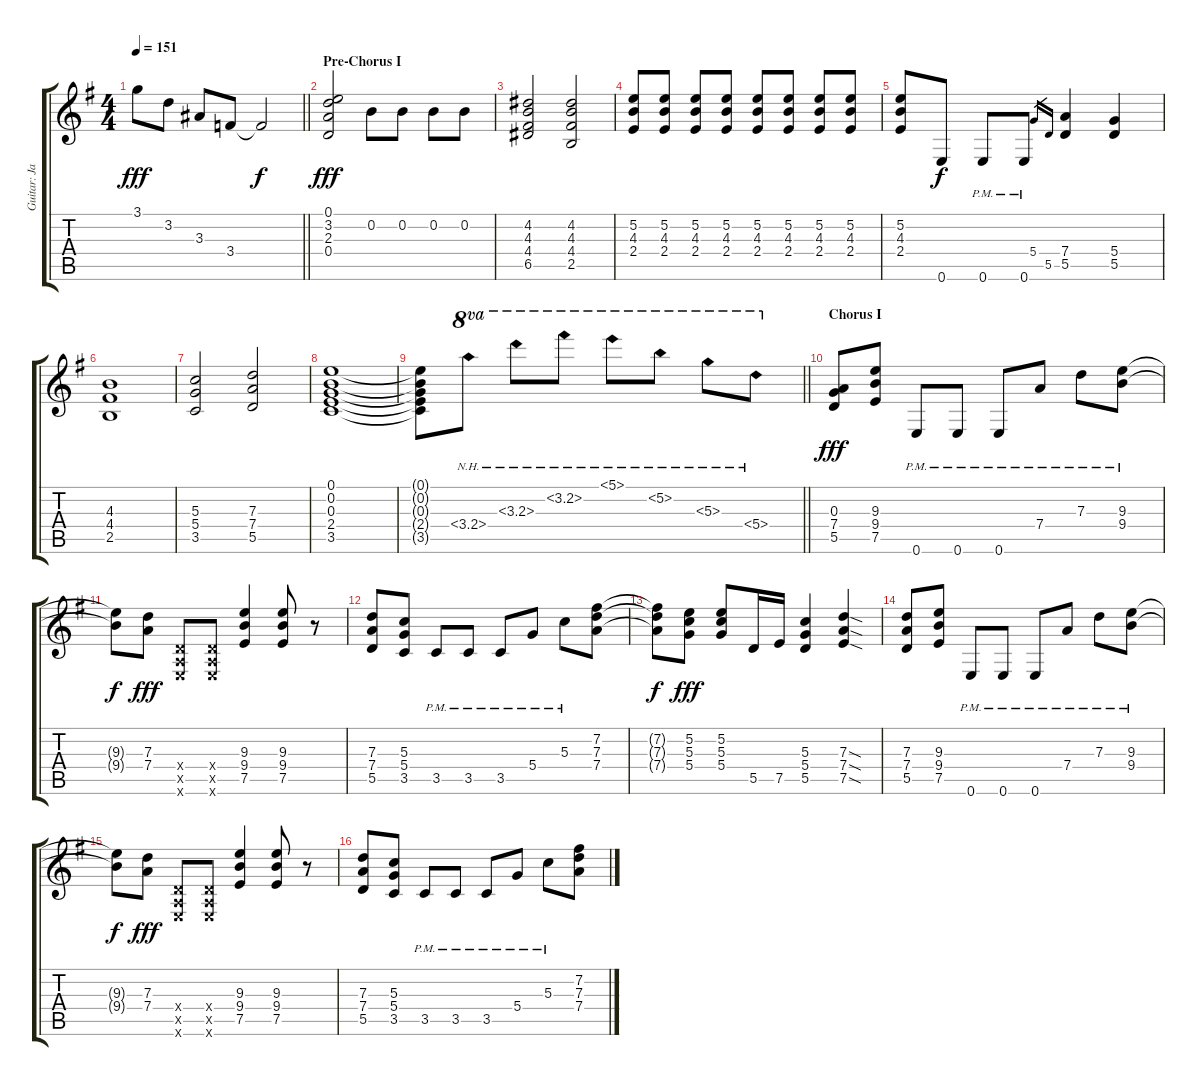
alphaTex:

\track ("Guitar: Jake II" "Guitar: Ja") {instrument overdrivenguitar}
\staff {score tabs}
\tuning (E4 B3 G3 D3 A2 E2) {hide}
\ts (4 4)
\tempo 151
\clef g2
\barLineRight lightlight
\ks g
3.1.8{dy fff} 3.2.8 3.3.8 3.4.8 3.4{t}.2{dy f} |
\section ("" "Pre-Chorus I")
(0.1 3.2 2.3 0.4).2{dy fff} 0.2.8 0.2.8 0.2.8 0.2.8 |
(4.2 4.3 4.4 6.5).2 (4.2 4.3 4.4 2.5).2 |
(5.2 4.3 2.4).8 (5.2 4.3 2.4).8 (5.2 4.3 2.4).8 (5.2 4.3 2.4).8 (5.2 4.3 2.4).8 (5.2 4.3 2.4).8 (5.2 4.3 2.4).8 (5.2 4.3 2.4).8 |
(5.2 4.3 2.4).8 0.6.8{dy f} 0.6{pm}.8 0.6{pm}.8 5.4.16{gr} 5.5.16{gr} (7.4 5.5).4 (5.4 5.5).4 |
(4.3 4.4 2.5).1 |
(5.3 5.4 3.5).2 (7.3 7.4 5.5).2 |
(0.1 0.2 0.3 2.4 3.5).1 |
\barLineRight lightlight
(0.1{t} 0.2{t} 0.3{t} 2.4{t} 3.5{t}).8 3.4{nh}.8{ot 8va} 3.3{nh}.8{ot 8va} 3.2{nh}.8{ot 8va} 5.1{nh}.8{ot 8va} 5.2{nh}.8{ot 8va} 5.3{nh}.8{ot 8va} 5.4{nh}.8{ot 8va} |
\section ("" "Chorus I")
(0.3 7.4 5.5).8{dy fff} (9.3 9.4 7.5).8 0.6{pm}.8 0.6{pm}.8 0.6{pm}.8 7.4{pm}.8 7.3{pm}.8 (9.3{pm} 9.4{pm}).8 |
(9.3{t} 9.4{t}).8{dy f} (7.3 7.4).8{dy fff} (0.4{x} 0.5{x} 0.6{x}).8 (0.4{x} 0.5{x} 0.6{x}).8 (9.3 9.4 7.5).4 (9.3 9.4 7.5).8 r.8 |
(7.3 7.4 5.5).8 (5.3 5.4 3.5).8 3.5{pm}.8 3.5{pm}.8 3.5{pm}.8 5.4{pm}.8 5.3{pm}.8 (7.2 7.3 7.4).8 |
(7.2{t} 7.3{t} 7.4{t}).8{dy f} (5.2 5.3 5.4).8{dy fff} (5.2 5.3 5.4).8 5.5.16 7.5.16 (5.3 5.4 5.5).4 (7.3{sod} 7.4{sod} 7.5{sod}).4 |
(7.3 7.4 5.5).8 (9.3 9.4 7.5).8 0.6{pm}.8 0.6{pm}.8 0.6{pm}.8 7.4{pm}.8 7.3{pm}.8 (9.3{pm} 9.4{pm}).8 |
(9.3{t} 9.4{t}).8{dy f} (7.3 7.4).8{dy fff} (0.4{x} 0.5{x} 0.6{x}).8 (0.4{x} 0.5{x} 0.6{x}).8 (9.3 9.4 7.5).4 (9.3 9.4 7.5).8 r.8 |
(7.3 7.4 5.5).8 (5.3 5.4 3.5).8 3.5{pm}.8 3.5{pm}.8 3.5{pm}.8 5.4{pm}.8 5.3{pm}.8 (7.2 7.3 7.4).8
